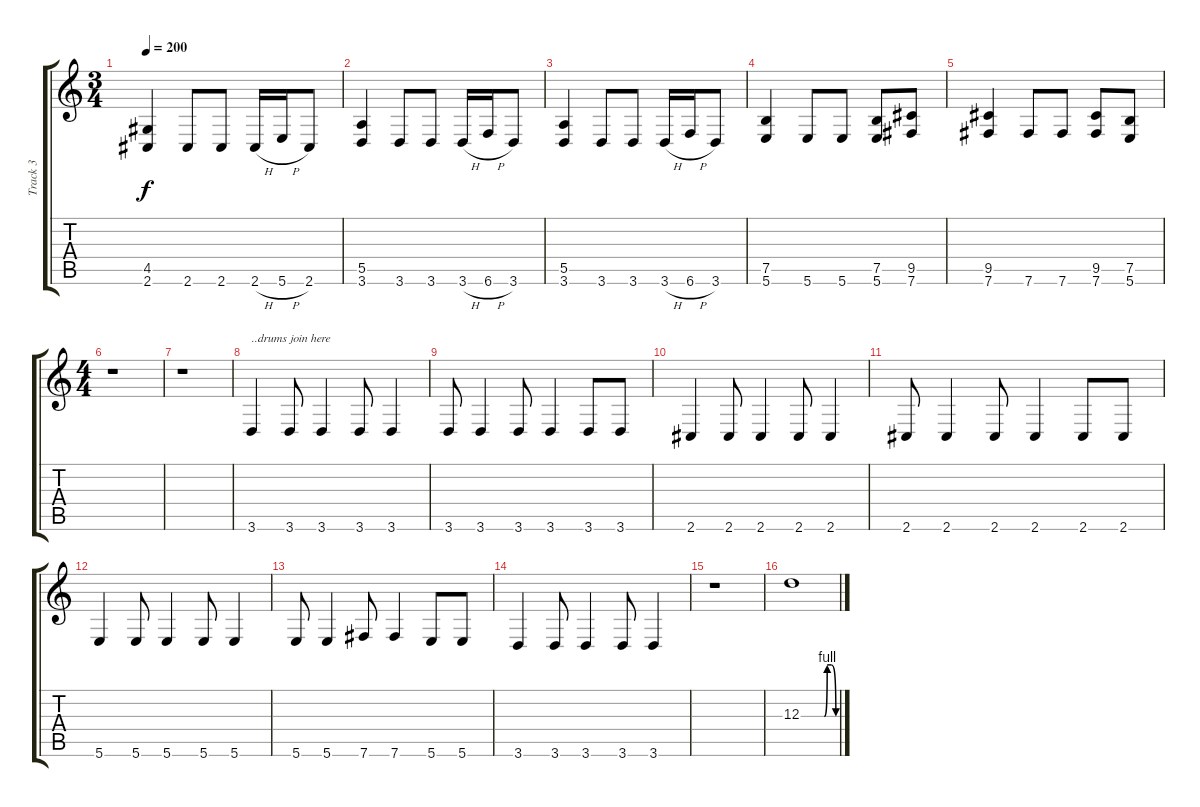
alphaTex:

\track ("Track 3" "Track 3") {instrument distortionguitar}
\staff {score tabs}
\tuning (B3 Gb3 D3 A2 E2 B1) {hide}
\ts (3 4)
\tempo 200
\clef g2
\ks c
(4.5 2.6).4{dy f} 2.6.8 2.6.8 2.6{h}.16 5.6{h}.16 2.6.8 |
(5.5 3.6).4 3.6.8 3.6.8 3.6{h}.16 6.6{h}.16 3.6.8 |
(5.5 3.6).4 3.6.8 3.6.8 3.6{h}.16 6.6{h}.16 3.6.8 |
(7.5 5.6).4 5.6.8 5.6.8 (7.5 5.6).8 (9.5 7.6).8 |
(9.5 7.6).4 7.6.8 7.6.8 (9.5 7.6).8 (7.5 5.6).8 |
\ts (4 4)
r.1 |
r.1 |
3.6.4{txt "..drums join here"} 3.6.8 3.6.4 3.6.8 3.6.4 |
3.6.8 3.6.4 3.6.8 3.6.4 3.6.8 3.6.8 |
2.6.4 2.6.8 2.6.4 2.6.8 2.6.4 |
2.6.8 2.6.4 2.6.8 2.6.4 2.6.8 2.6.8 |
5.6.4 5.6.8 5.6.4 5.6.8 5.6.4 |
5.6.8 5.6.4 7.6.8 7.6.4 5.6.8 5.6.8 |
3.6.4 3.6.8 3.6.4 3.6.8 3.6.4 |
r.1 |
12.3{be (custom 0 0 30 0 40 0 45 4 52 4 60 0)}.1
